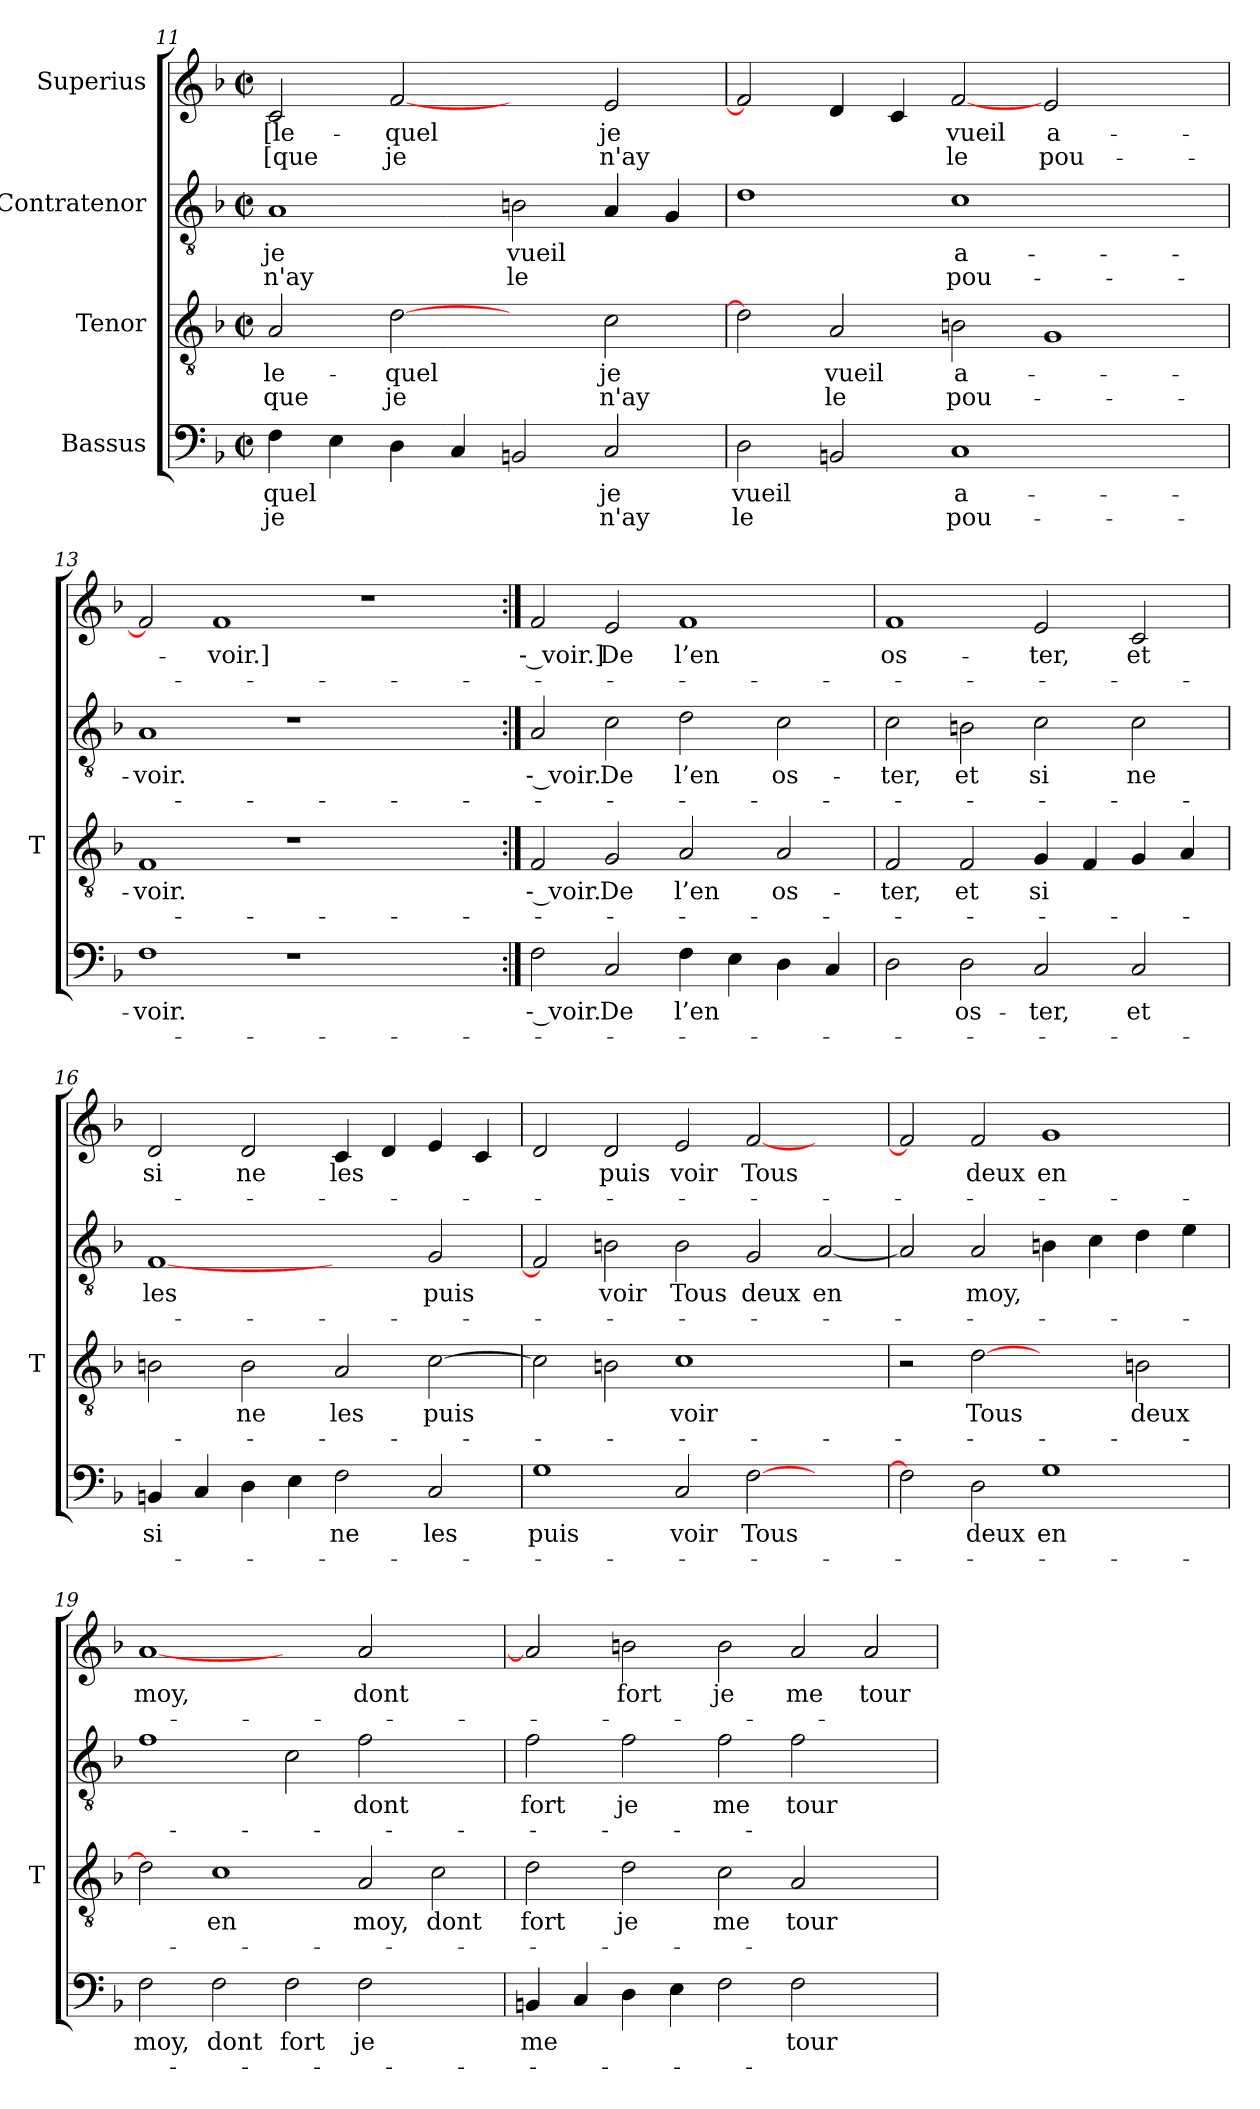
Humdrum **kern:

**kern	**text	**text	**kern	**text	**text	**kern	**text	**text	**kern	**text	**text
*part4	*part4	*part4	*part3	*part3	*part3	*part2	*part2	*part2	*part1	*part1	*part1
*staff4	*staff4	*staff4	*staff3	*staff3	*staff3	*staff2	*staff2	*staff2	*staff1	*staff1	*staff1
*I"Bassus	*	*	*I"Tenor	*	*	*I"Contratenor	*	*	*I"Superius	*	*
*	*	*	*I'T	*	*	*	*	*	*	*	*
*clefF4	*	*	*clefGv2	*	*	*clefGv2	*	*	*clefG2	*	*
*k[b-]	*	*	*k[b-]	*	*	*k[b-]	*	*	*k[b-]	*	*
*F:	*	*	*F:	*	*	*F:	*	*	*F:	*	*
*M2/2	*	*	*M2/2	*	*	*M2/2	*	*	*M2/2	*	*
*met(c|)	*	*	*met(c|)	*	*	*met(c|)	*	*	*met(c|)	*	*
=11	=11	=11	=11	=11	=11	=11	=11	=11	=11	=11	=11
4F	-quel	-je	2A	le-	-que	1A	-je	-n'ay	2c	[le-	-[que
4E	.	.	.	.	.	.	.	.	.	.	.
4D	.	.	[2d	-quel	-je	.	.	.	[2f	-quel	-je
4C	.	.	.	.	.	.	.	.	.	.	.
2BBn	.	.	2ryy	.	.	2Bn	-vueil	-le	2ryy	.	.
2C	-je	-n'ay	2c	-je	-n'ay	4A	.	.	2e	-je	-n'ay
.	.	.	.	.	.	4G	.	.	.	.	.
=12	=12	=12	=12	=12	=12	=12	=12	=12	=12	=12	=12
2D	-vueil	-le	2d]	.	.	1d	.	.	2f]	.	.
2BBn	.	.	2A	-vueil	-le	.	.	.	4d	.	.
.	.	.	.	.	.	.	.	.	4c	.	.
1C	a-	pou-	2Bn	a-	pou-	1c	a-	pou-	[2f	-vueil	-le
.	.	.	1G	.	.	.	.	.	2e	a-	pou-
2ryy	.	.	.	.	.	2ryy	.	.	2ryy	.	.
=13	=13	=13	=13	=13	=13	=13	=13	=13	=13	=13	=13
1F	-voir.	.	1F	-voir.	.	1A	-voir.	.	2f]	.	.
.	.	.	.	.	.	.	.	.	1f	-voir.]	.
1r	.	.	1r	.	.	1r	.	.	.	.	.
.	.	.	.	.	.	.	.	.	1r	.	.
2ryy	.	.	2ryy	.	.	2ryy	.	.	.	.	.
!!LO:LB:g=z
=14:|!	=14:|!	=14:|!	=14:|!	=14:|!	=14:|!	=14:|!	=14:|!	=14:|!	=14:|!	=14:|!	=14:|!
2F	-- voir.	.	2F	-- voir.	.	2A	-- voir.	.	2f	-- voir.]	.
2C	-De	.	2G	-De	.	2c	-De	.	2e	-De	.
4F	-l’en	.	2A	-l’en	.	2d	-l’en	.	1f	-l’en	.
4E	.	.	.	.	.	.	.	.	.	.	.
4D	.	.	2A	os-	.	2c	os-	.	.	.	.
4C	.	.	.	.	.	.	.	.	.	.	.
=15	=15	=15	=15	=15	=15	=15	=15	=15	=15	=15	=15
2D	.	.	2F	-ter,	.	2c	-ter,	.	1f	os-	.
2D	os-	.	2F	-et	.	2Bn	-et	.	.	.	.
2C	-ter,	.	4G	-si	.	2c	-si	.	2e	-ter,	.
.	.	.	4F	.	.	.	.	.	.	.	.
2C	-et	.	4G	.	.	2c	-ne	.	2c	-et	.
.	.	.	4A	.	.	.	.	.	.	.	.
=16	=16	=16	=16	=16	=16	=16	=16	=16	=16	=16	=16
4BBn	-si	.	2Bn	.	.	[1F	-les	.	2d	-si	.
4C	.	.	.	.	.	.	.	.	.	.	.
4D	.	.	2B	-ne	.	.	.	.	2d	-ne	.
4E	.	.	.	.	.	.	.	.	.	.	.
2F	-ne	.	2A	-les	.	2ryy	.	.	4c	-les	.
.	.	.	.	.	.	.	.	.	4d	.	.
2C	-les	.	[2c	-puis	.	2G	-puis	.	4e	.	.
.	.	.	.	.	.	.	.	.	4c	.	.
=17	=17	=17	=17	=17	=17	=17	=17	=17	=17	=17	=17
1G	-puis	.	2c]	.	.	2F]	.	.	2d	.	.
.	.	.	2Bn	.	.	2Bn	-voir	.	2d	-puis	.
2C	-voir	.	1c	-voir	.	2B	-Tous	.	2e	-voir	.
[2F	-Tous	.	.	.	.	2G	-deux	.	[2f	-Tous	.
2ryy	.	.	2ryy	.	.	[2A	-en	.	2ryy	.	.
=18	=18	=18	=18	=18	=18	=18	=18	=18	=18	=18	=18
2F]	.	.	2r	.	.	2A]	.	.	2f]	.	.
2D	-deux	.	[2d	-Tous	.	2A	-moy,	.	2f	-deux	.
1G	-en	.	2ryy	.	.	4Bn	.	.	1g	-en	.
.	.	.	.	.	.	4c	.	.	.	.	.
.	.	.	2Bn	-deux	.	4d	.	.	.	.	.
.	.	.	.	.	.	4e	.	.	.	.	.
!!LO:PB:g=z
=19	=19	=19	=19	=19	=19	=19	=19	=19	=19	=19	=19
2F	-moy,	.	2d]	.	.	1f	.	.	[1a	-moy,	.
2F	-dont	.	1c	-en	.	.	.	.	.	.	.
2F	-fort	.	.	.	.	2c	.	.	2ryy	.	.
2F	-je	.	2A	-moy,	.	2f	-dont	.	2a	-dont	.
2ryy	.	.	2c	-dont	.	2ryy	.	.	2ryy	.	.
=20	=20	=20	=20	=20	=20	=20	=20	=20	=20	=20	=20
4BBn	-me	.	2d	-fort	.	2f	-fort	.	2a]	.	.
4C	.	.	.	.	.	.	.	.	.	.	.
4D	.	.	2d	-je	.	2f	-je	.	2bn	-fort	.
4E	.	.	.	.	.	.	.	.	.	.	.
2F	.	.	2c	-me	.	2f	-me	.	2b	-je	.
2F	tour-	.	2A	tour-	.	2f	tour-	.	2a	-me	.
2ryy	.	.	2ryy	.	.	2ryy	.	.	2a	tour-	.
=	=	=	=	=	=	=	=	=	=	=	=
*-	*-	*-	*-	*-	*-	*-	*-	*-	*-	*-	*-
